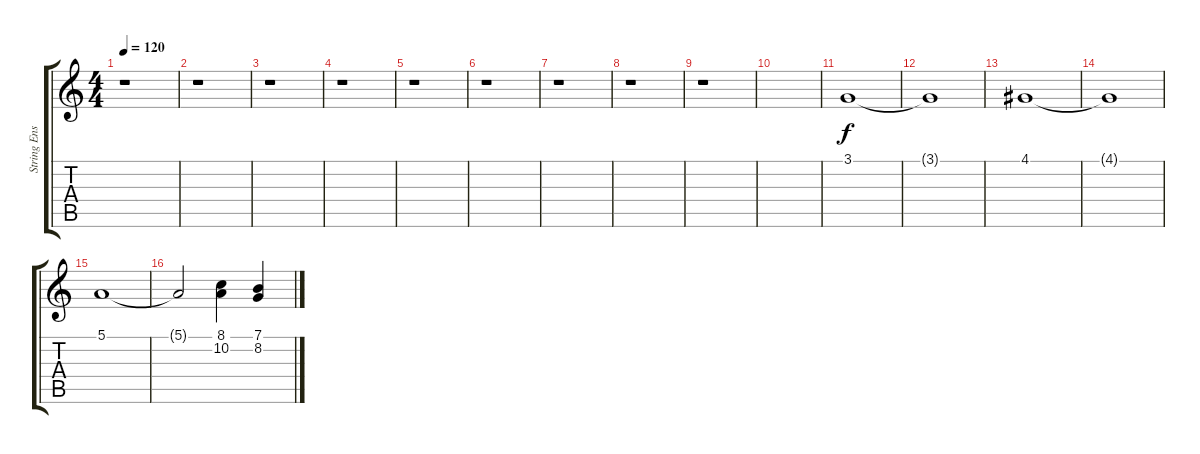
\track ("String Ensemble 1" "String Ens") {instrument stringensemble1}
\staff {score tabs}
\tuning (E4 B3 G3 D3 A2 E2) {hide}
\ts (4 4)
\tempo 120
\clef g2
\ks c
r.1{dy f} |
r.1 |
r.1 |
r.1 |
r.1 |
r.1 |
r.1 |
r.1 |
r.1 |
|
3.1.1 |
3.1{t}.1 |
4.1.1 |
4.1{t}.1 |
5.1.1 |
5.1{t}.2 (8.1 10.2).4 (7.1 8.2).4
